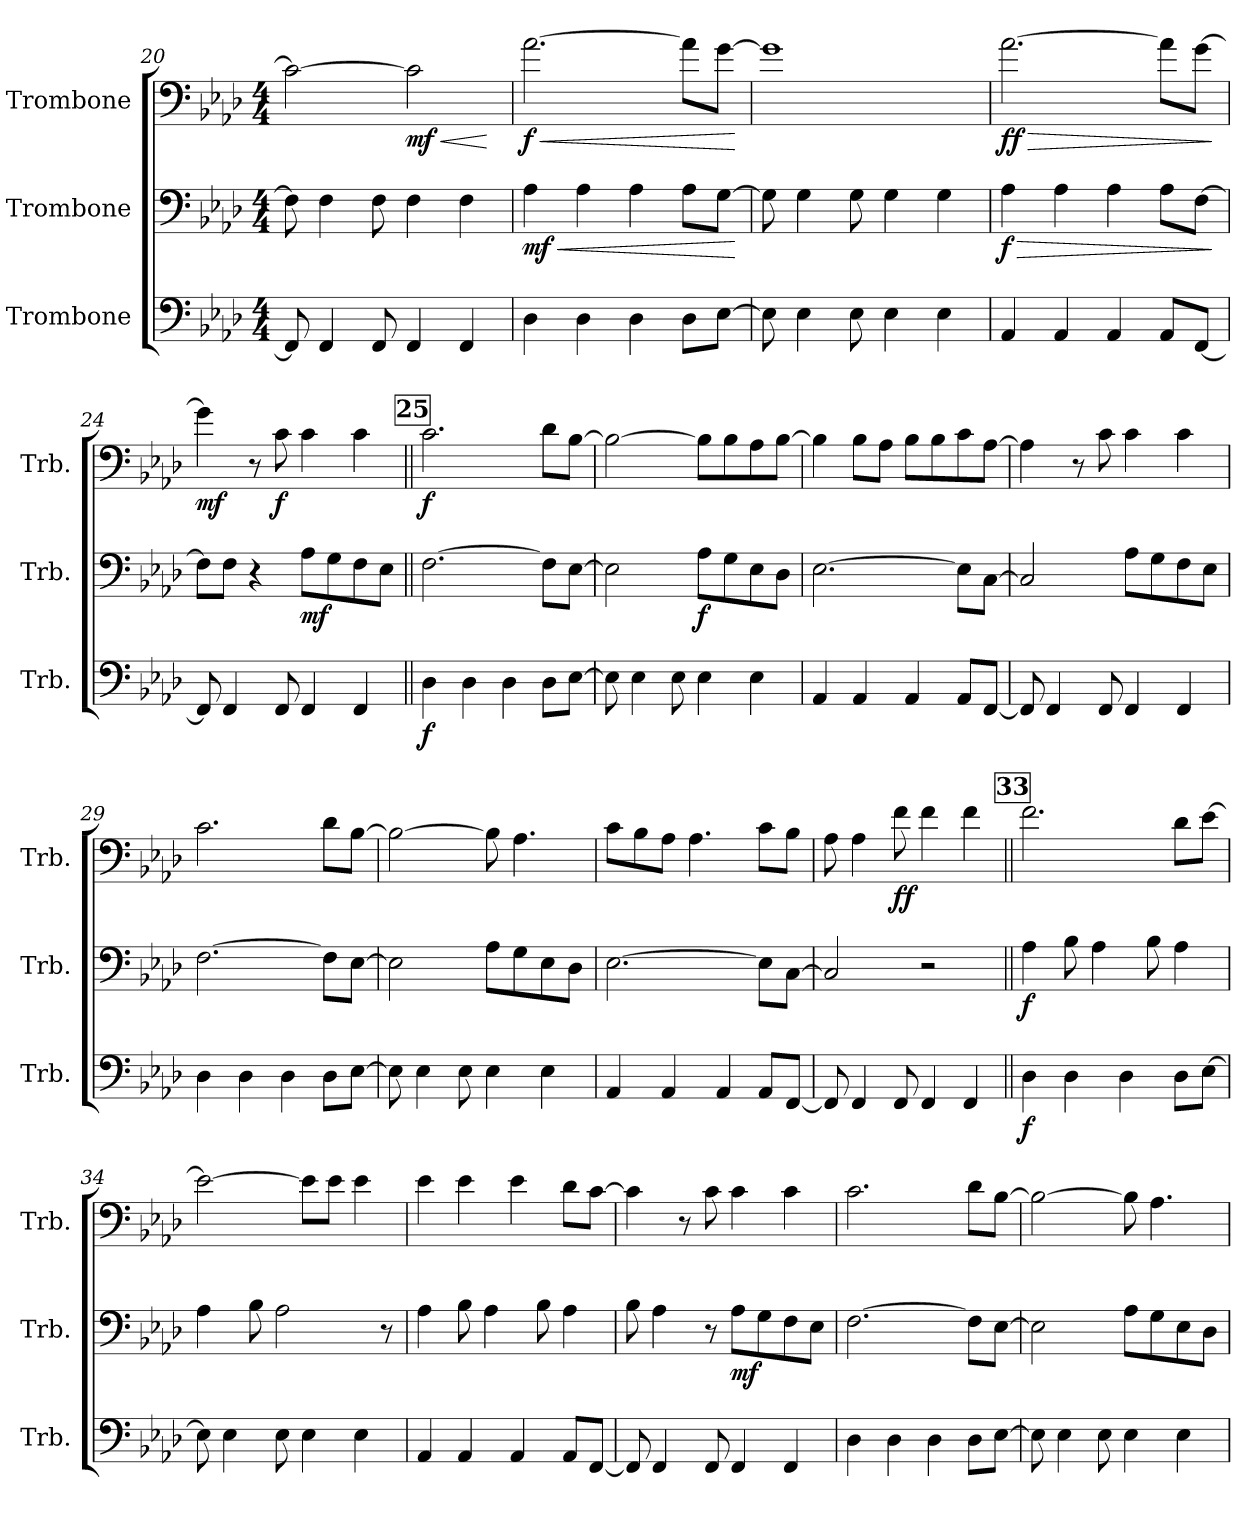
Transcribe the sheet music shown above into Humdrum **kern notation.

**kern	**dynam	**kern	**dynam	**kern	**dynam
*part3	*part3	*part2	*part2	*part1	*part1
*staff3	*staff3	*staff2	*staff2	*staff1	*staff1
*I"Trombone	*	*I"Trombone	*	*I"Trombone	*
*I'Trb.	*	*I'Trb.	*	*I'Trb.	*
*clefF4	*	*clefF4	*	*clefF4	*
*k[b-e-a-d-]	*	*k[b-e-a-d-]	*	*k[b-e-a-d-]	*
*M4/4	*	*M4/4	*	*M4/4	*
=20	=20	=20	=20	=20	=20
8FF/]	.	8F\]	.	2c\_	.
4FF/	.	4F\	.	.	.
8FF/	.	8F\	.	.	.
!	!	!	!	!	!LO:HP:b
!	!	!	!	!	!LO:DY:n=1:b
4FF/	.	4F\	.	2c\]	< mf
4FF/	.	4F\	.	.	.
.	.	.	.	.	[
=21	=21	=21	=21	=21	=21
!	!	!	!LO:HP:b	!	!LO:HP:b
!	!	!	!LO:DY:n=1:b	!	!LO:DY:n=1:b
4D-\	.	4A-\	< mf	[2.a-\	< f
4D-\	.	4A-\	.	.	.
4D-\	.	4A-\	.	.	.
8D-\L	.	8A-\L	.	8a-\L]	.
[8E-\J	.	[8G\J	.	[8g\J	.
.	.	.	[	.	[
!!LO:LB:g=z
=22	=22	=22	=22	=22	=22
8E-\]	.	8G\]	.	1g]	.
4E-\	.	4G\	.	.	.
8E-\	.	8G\	.	.	.
4E-\	.	4G\	.	.	.
4E-\	.	4G\	.	.	.
=23	=23	=23	=23	=23	=23
!	!	!	!LO:HP:b	!	!LO:HP:b
!	!	!	!LO:DY:n=1:b	!	!LO:DY:n=1:b
4AA-/	.	4A-\	> f	[2.a-\	> ff
4AA-/	.	4A-\	.	.	.
4AA-/	.	4A-\	.	.	.
8AA-/L	.	8A-\L	.	8a-\L]	.
[8FF/J	.	[8F\J	.	[8g\J	.
.	.	.	]	.	]
=24	=24	=24	=24	=24	=24
!	!	!	!	!	!LO:DY:b
8FF/]	.	8F\L]	.	4g\]	mf
4FF/	.	8F\J	.	.	.
.	.	4r	.	8r	.
!	!	!	!	!	!LO:DY:b
8FF/	.	.	.	8c\	f
!	!	!	!LO:DY:b	!	!
4FF/	.	8A-\L	mf	4c\	.
.	.	8G\	.	.	.
4FF/	.	8F\	.	4c\	.
.	.	8E-\J	.	.	.
!!LO:REH:place=s1:a:B:fs=14:t=25
=25||	=25||	=25||	=25||	=25||	=25||
!	!LO:DY:b	!	!	!	!LO:DY:b
4D-\	f	[2.F\	.	2.c\	f
4D-\	.	.	.	.	.
4D-\	.	.	.	.	.
8D-\L	.	8F\L]	.	8d-\L	.
[8E-\J	.	[8E-\J	.	[8B-\J	.
=26	=26	=26	=26	=26	=26
8E-\]	.	2E-\]	.	2B-\_	.
4E-\	.	.	.	.	.
8E-\	.	.	.	.	.
!	!	!	!LO:DY:b	!	!
4E-\	.	8A-\L	f	8B-\L]	.
.	.	8G\	.	8B-\	.
4E-\	.	8E-\	.	8A-\	.
.	.	8D-\J	.	[8B-\J	.
!!LO:LB:g=z
=27	=27	=27	=27	=27	=27
4AA-/	.	[2.E-\	.	4B-\]	.
4AA-/	.	.	.	8B-\L	.
.	.	.	.	8A-\J	.
4AA-/	.	.	.	8B-\L	.
.	.	.	.	8B-\	.
8AA-/L	.	8E-\L]	.	8c\	.
[8FF/J	.	[8C\J	.	[8A-\J	.
=28	=28	=28	=28	=28	=28
8FF/]	.	2C/]	.	4A-\]	.
4FF/	.	.	.	.	.
.	.	.	.	8r	.
8FF/	.	.	.	8c\	.
4FF/	.	8A-\L	.	4c\	.
.	.	8G\	.	.	.
4FF/	.	8F\	.	4c\	.
.	.	8E-\J	.	.	.
=29	=29	=29	=29	=29	=29
4D-\	.	[2.F\	.	2.c\	.
4D-\	.	.	.	.	.
4D-\	.	.	.	.	.
8D-\L	.	8F\L]	.	8d-\L	.
[8E-\J	.	[8E-\J	.	[8B-\J	.
=30	=30	=30	=30	=30	=30
8E-\]	.	2E-\]	.	2B-\_	.
4E-\	.	.	.	.	.
8E-\	.	.	.	.	.
4E-\	.	8A-\L	.	8B-\]	.
.	.	8G\	.	4.A-\	.
4E-\	.	8E-\	.	.	.
.	.	8D-\J	.	.	.
=31	=31	=31	=31	=31	=31
4AA-/	.	[2.E-\	.	8c\L	.
.	.	.	.	8B-\	.
4AA-/	.	.	.	8A-\J	.
.	.	.	.	4.A-\	.
4AA-/	.	.	.	.	.
8AA-/L	.	8E-\L]	.	8c\L	.
[8FF/J	.	[8C\J	.	8B-\J	.
!!LO:LB:g=z
=32	=32	=32	=32	=32	=32
8FF/]	.	2C/]	.	8A-\	.
4FF/	.	.	.	4A-\	.
!	!	!	!	!	!LO:DY:b
8FF/	.	.	.	8f\	ff
4FF/	.	2r	.	4f\	.
4FF/	.	.	.	4f\	.
!!LO:REH:place=s1:a:B:fs=14:t=33
=33||	=33||	=33||	=33||	=33||	=33||
!	!LO:DY:b	!	!LO:DY:b	!	!
4D-\	f	4A-\	f	2.f\	.
4D-\	.	8B-\	.	.	.
.	.	4A-\	.	.	.
4D-\	.	.	.	.	.
.	.	8B-\	.	.	.
8D-\L	.	4A-\	.	8d-\L	.
[8E-\J	.	.	.	[8e-\J	.
=34	=34	=34	=34	=34	=34
8E-\]	.	4A-\	.	2e-\_	.
4E-\	.	.	.	.	.
.	.	8B-\	.	.	.
8E-\	.	2A-\	.	.	.
4E-\	.	.	.	8e-\L]	.
.	.	.	.	8e-\J	.
4E-\	.	.	.	4e-\	.
.	.	8r	.	.	.
=35	=35	=35	=35	=35	=35
4AA-/	.	4A-\	.	4e-\	.
4AA-/	.	8B-\	.	4e-\	.
.	.	4A-\	.	.	.
4AA-/	.	.	.	4e-\	.
.	.	8B-\	.	.	.
8AA-/L	.	4A-\	.	8d-\L	.
[8FF/J	.	.	.	[8c\J	.
=36	=36	=36	=36	=36	=36
8FF/]	.	8B-\	.	4c\]	.
4FF/	.	4A-\	.	.	.
.	.	.	.	8r	.
8FF/	.	8r	.	8c\	.
!	!	!	!LO:DY:b	!	!
4FF/	.	8A-\L	mf	4c\	.
.	.	8G\	.	.	.
4FF/	.	8F\	.	4c\	.
.	.	8E-\J	.	.	.
!!LO:PB:g=z
=37	=37	=37	=37	=37	=37
4D-\	.	[2.F\	.	2.c\	.
4D-\	.	.	.	.	.
4D-\	.	.	.	.	.
8D-\L	.	8F\L]	.	8d-\L	.
[8E-\J	.	[8E-\J	.	[8B-\J	.
=38	=38	=38	=38	=38	=38
8E-\]	.	2E-\]	.	2B-\_	.
4E-\	.	.	.	.	.
8E-\	.	.	.	.	.
4E-\	.	8A-\L	.	8B-\]	.
.	.	8G\	.	4.A-\	.
4E-\	.	8E-\	.	.	.
.	.	8D-\J	.	.	.
=	=	=	=	=	=
*-	*-	*-	*-	*-	*-
